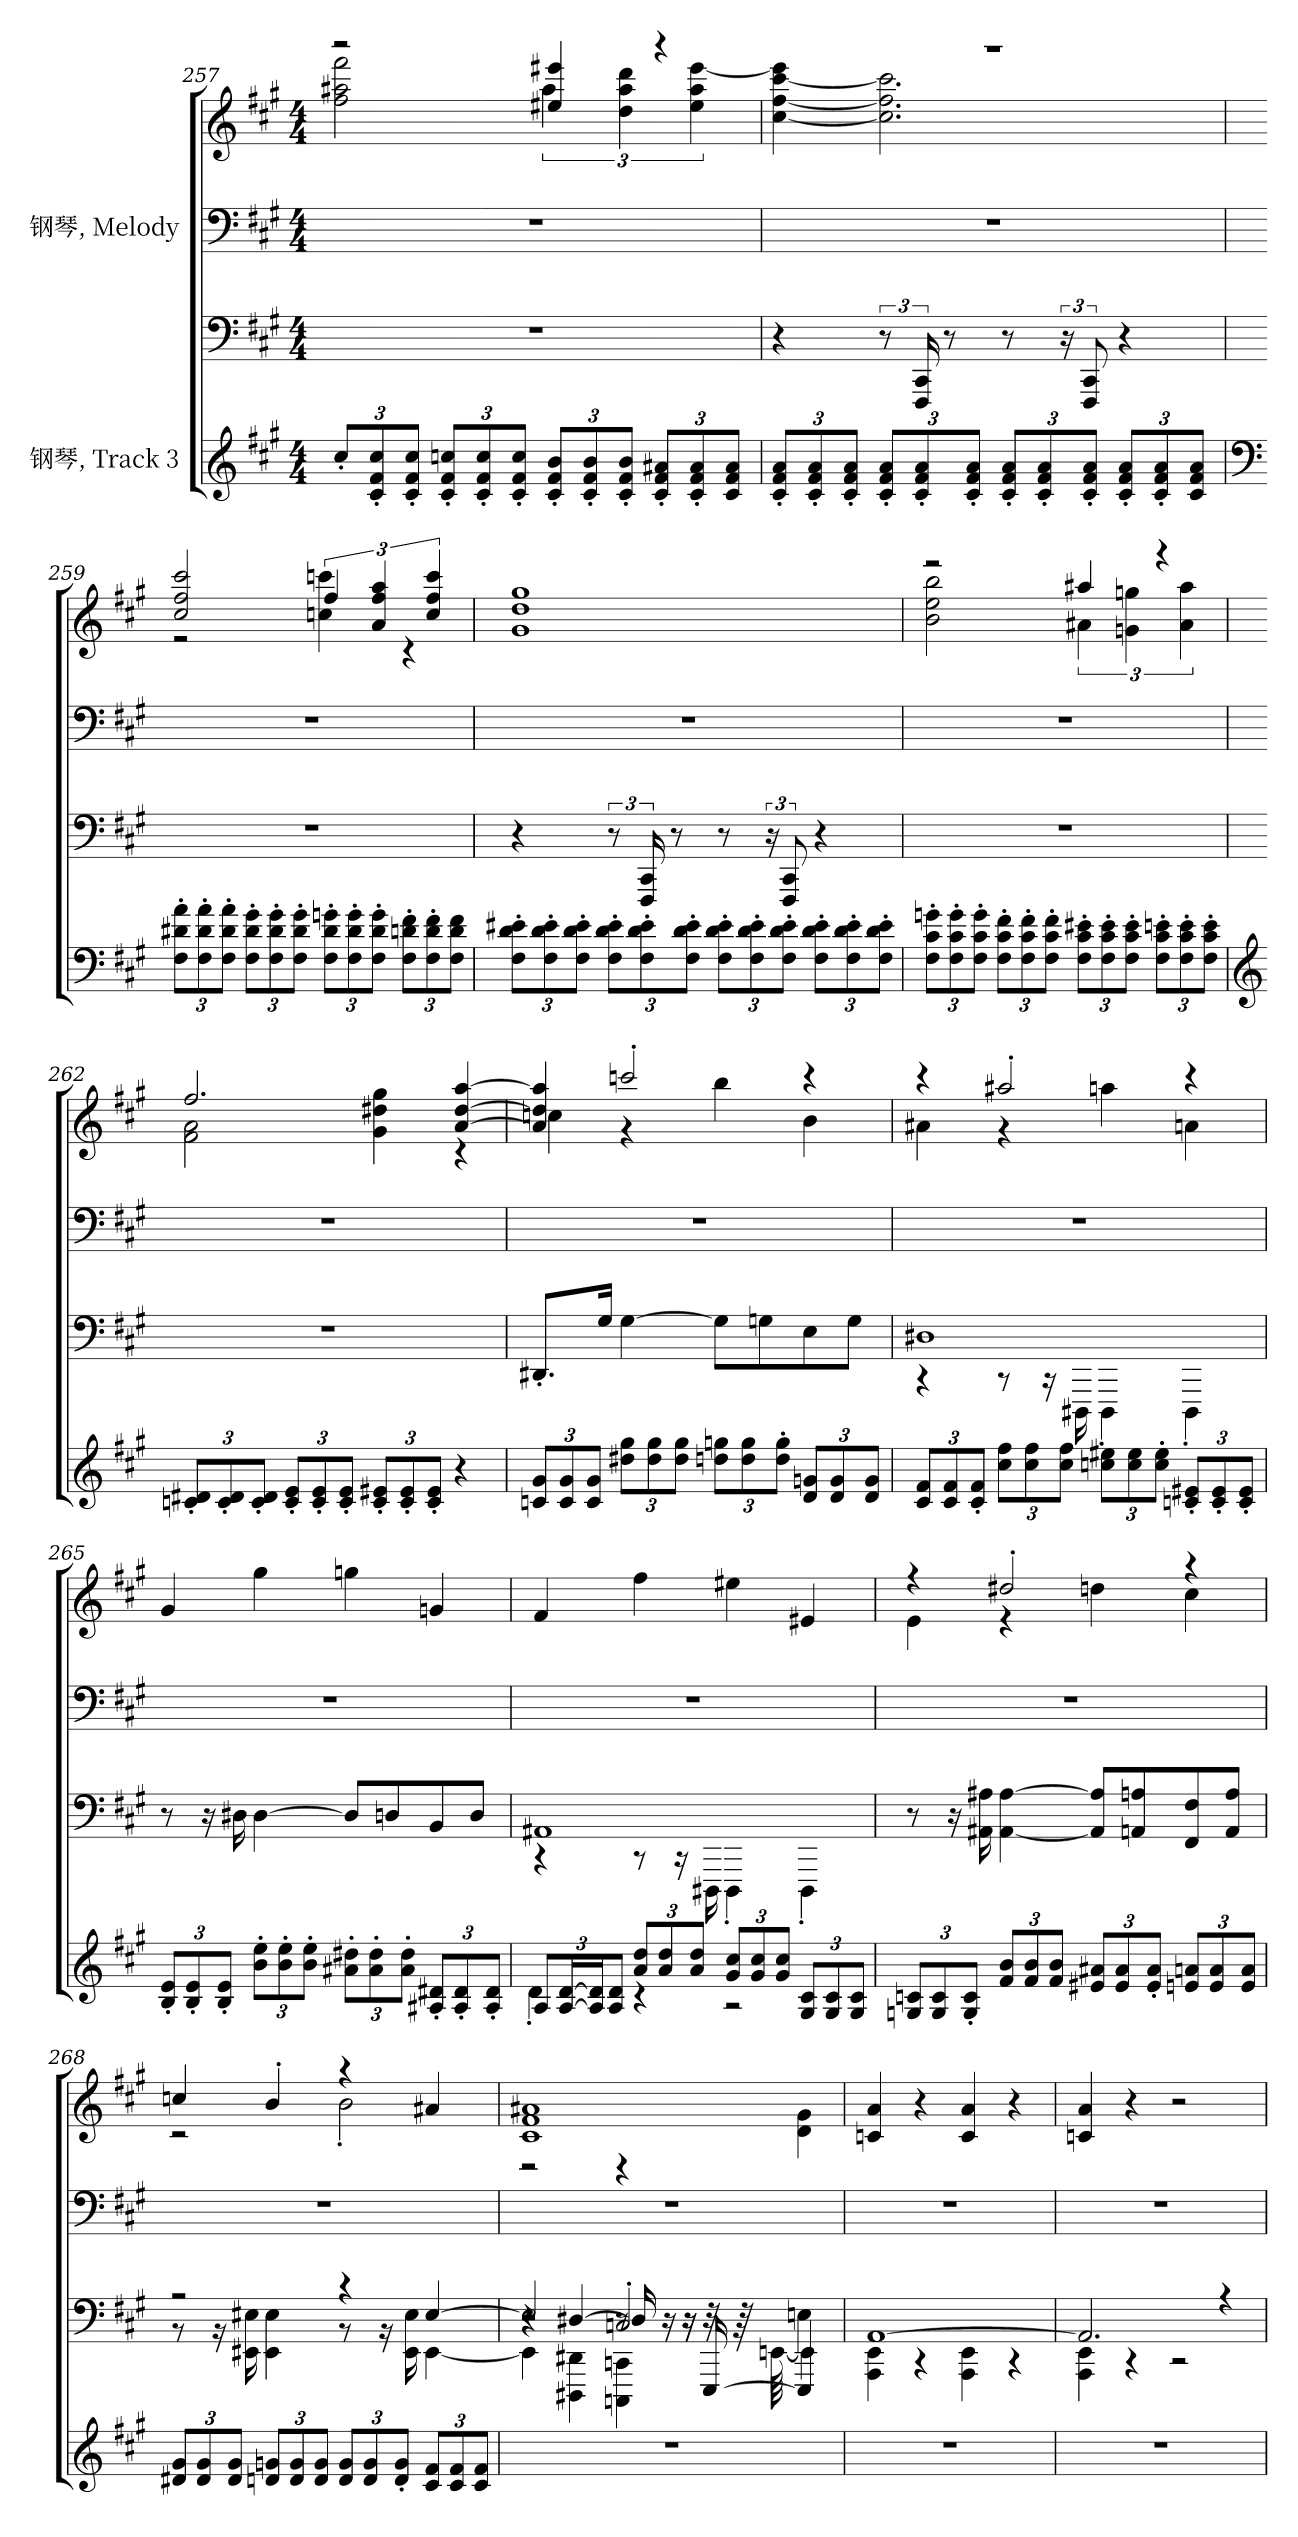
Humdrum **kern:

**kern	**kern	**kern	**kern
*part2	*part2	*part1	*part1
*staff4	*staff3	*staff2	*staff1
*I"钢琴, Track 3	*	*I"钢琴, Melody	*
!!LO:LB:g=z
*clefG2	*clefF4	*clefF4	*clefG2
*k[f#c#g#]	*k[f#c#g#]	*k[f#c#g#]	*k[f#c#g#]
*M4/4	*M4/4	*M4/4	*M4/4
*MM55	*MM55	*MM55	*MM55
*Xbrackettup	*	*	*
=257	=257	=257	=257
*	*	*	*^
12cc#'/L	1r	1r	2r	2ff#\ 2aa#X\ 2fff#\
12c#/' 12f#/' 12cc#/'	.	.	.	.
12c#/' 12f#/' 12cc#/'J	.	.	.	.
12c#/' 12f#/' 12ccn/'L	.	.	.	.
12c#/' 12f#/' 12cc/'	.	.	.	.
12c#/' 12f#/' 12cc/'J	.	.	.	.
12c#/' 12f#/' 12b/'L	.	.	4ee#X/ 4eee#X/	6aa#\
12c#/' 12f#/' 12b/'	.	.	.	.
12c#/' 12f#/' 12b/'J	.	.	.	6dd\ 6aa#\ 6ddd\
12c#/' 12f#/' 12a#X/'L	.	.	4r	.
12c#/' 12f#/' 12a#/'	.	.	.	6ee#\ 6aa#\ [6eee#\
12c#/ 12f#/ 12a#/J	.	.	.	.
=258	=258	=258	=258	=258
*	*	*	*MM54	*
12c#/' 12f#/' 12a/'L	4r	1r	1r	[4cc#\ [4ff#\ [4ccc#\ 4eee#\]
12c#/' 12f#/' 12a/'	.	.	.	.
12c#/' 12f#/' 12a/'J	.	.	.	.
12c#/' 12f#/' 12a/'L	12r	.	.	2.cc#\] 2.ff#\] 2.ccc#\]
12c#/' 12f#/' 12a/'	24FFF#/ 24CC#/	.	.	.
.	8r	.	.	.
12c#/' 12f#/' 12a/'J	.	.	.	.
12c#/' 12f#/' 12a/'L	8r	.	.	.
12c#/' 12f#/' 12a/'	.	.	.	.
.	24r	.	.	.
12c#/' 12f#/' 12a/'J	12FFF#/ 12CC#/	.	.	.
12c#/' 12f#/' 12a/'L	4r	.	.	.
12c#/' 12f#/' 12a/'	.	.	.	.
12c#/ 12f#/ 12a/J	.	.	.	.
!!LO:LB:g=z	!!
=259	=259	=259	=259	=259
*clefF4	*	*	*	*
12F#\' 12d#X\' 12a\'L	1r	1r	2cc#/ 2ff#/ 2ccc#/	2r
12F#\' 12d#\' 12a\'	.	.	.	.
12F#\' 12d#\' 12a\'J	.	.	.	.
12F#\' 12d#\' 12g#\'L	.	.	.	.
12F#\' 12d#\' 12g#\'	.	.	.	.
12F#\' 12d#\' 12g#\'J	.	.	.	.
12F#\' 12d#\' 12gn\'L	.	.	6ff#/	4ccn\ 4cccn\
12F#\' 12d#\' 12g\'	.	.	.	.
12F#\' 12d#\' 12g\'J	.	.	6a/ 6ff#/ 6aa/	.
12F#\' 12dn\' 12f#\'L	.	.	.	4r
12F#\' 12d\' 12f#\'	.	.	6cc/ 6ff#/ 6ccc/	.
12F#\ 12d\ 12f#\J	.	.	.	.
*	*	*	*v	*v
=260	=260	=260	=260
12F#\' 12d\' 12e#X\'L	4r	1r	1g# 1dd 1gg#
12F#\' 12d\' 12e#\'	.	.	.
12F#\' 12d\' 12e#\'J	.	.	.
12F#\' 12d\' 12e#\'L	12r	.	.
12F#\' 12d\' 12e#\'	24FFF#/ 24CC#/	.	.
.	8r	.	.
12F#\' 12d\' 12e#\'J	.	.	.
12F#\' 12d\' 12e#\'L	8r	.	.
12F#\' 12d\' 12e#\'	.	.	.
.	24r	.	.
12F#\' 12d\' 12e#\'J	12FFF#/ 12CC#/	.	.
12F#\' 12d\' 12e#\'L	4r	.	.
12F#\' 12d\' 12e#\'	.	.	.
12F#\' 12d\' 12e#\'J	.	.	.
!!LO:PB:g=z
=261	=261	=261	=261
*	*	*	*^
12F#\' 12c#\' 12gn\'L	1r	1r	2r	2b\ 2ee\ 2bb\
12F#\' 12c#\' 12g\'	.	.	.	.
12F#\' 12c#\' 12g\'J	.	.	.	.
12F#\' 12c#\' 12f#\'L	.	.	.	.
12F#\' 12c#\' 12f#\'	.	.	.	.
12F#\' 12c#\' 12f#\'J	.	.	.	.
12F#\' 12c#\' 12e#X\'L	.	.	4aa#X/	6a#X\
12F#\' 12c#\' 12e#\'	.	.	.	.
12F#\' 12c#\' 12e#\'J	.	.	.	6gn\ 6ggn\
12F#\' 12c#\' 12en\'L	.	.	4r	.
12F#\' 12c#\' 12e\'	.	.	.	6a#\ 6aa#\
12F#\' 12c#\' 12e\'J	.	.	.	.
=262	=262	=262	=262	=262
*clefG2	*	*	*	*
12cn/' 12d#X/'L	1r	1r	2.ff#/	2f#\ 2a\
12c/' 12d#/'	.	.	.	.
12c/' 12d#/'J	.	.	.	.
12c/' 12e/'L	.	.	.	.
12c/' 12e/'	.	.	.	.
12c/' 12e/'J	.	.	.	.
12c/' 12e#X/'L	.	.	.	4g#\ 4dd#X\ 4gg#\
12c/' 12e#/'	.	.	.	.
12c/' 12e#/'J	.	.	.	.
4r	.	.	[4a/ [4dd#/ [4aa/	4r
!!LO:LB:g=z	!!
=263	=263	=263	=263	=263
*	*	*	*MM48	*
12cn/ 12g#/L	8.DD#X'/L	1r	4a/] 4dd#/] 4aa/]	4ccn\
12c/ 12g#/	.	.	.	.
12c/ 12g#/J	.	.	.	.
.	16G#/Jk	.	.	.
12dd#X\ 12gg#\L	[4G#\	.	2cccn'/	4r
12dd#\ 12gg#\	.	.	.	.
12dd#\ 12gg#\J	.	.	.	.
12ddn\ 12ggn\L	8G#\L]	.	.	4bb\
12dd\ 12gg\	.	.	.	.
.	8Gn\	.	.	.
12dd\' 12gg\'J	.	.	.	.
12d/ 12gn/L	8E\	.	4r	4b\
12d/ 12g/	.	.	.	.
.	8G\J	.	.	.
12d/ 12g/J	.	.	.	.
=264	=264	=264	=264	=264
*	*^	*	*	*
12c#/ 12f#/L	1D#X	4r	1r	4r	4a#X\
12c#/ 12f#/	.	.	.	.	.
12c#/' 12f#/'J	.	.	.	.	.
12cc#\ 12ff#\L	.	8r	.	2aa#X'/	4r
12cc#\ 12ff#\	.	.	.	.	.
.	.	16r	.	.	.
12cc#\ 12ff#\J	.	.	.	.	.
.	.	16DDD#X\	.	.	.
12ccn\ 12ee#X\L	.	4DDD#'\	.	.	4aan\
12cc\ 12ee#\	.	.	.	.	.
12cc\' 12ee#\'J	.	.	.	.	.
12cn/' 12e#X/'L	.	4DDD#'\	.	4r	4an\
12c/' 12e#/'	.	.	.	.	.
12c/' 12e#/'J	.	.	.	.	.
*	*v	*v	*	*v	*v
!!LO:LB:g=z
=265	=265	=265	=265
12B/' 12e/'L	8r	1r	4g#/
12B/' 12e/'	.	.	.
.	16r	.	.
12B/' 12e/'J	.	.	.
.	16D#X\	.	.
12b\' 12ee\'L	[4D#\	.	4gg#\
12b\' 12ee\'	.	.	.
12b\' 12ee\'J	.	.	.
12a#X\' 12dd#X\'L	8D#/L]	.	4ggn\
12a#\' 12dd#\'	.	.	.
.	8Dn/	.	.
12a#\' 12dd#\'J	.	.	.
12A#X/' 12d#X/'L	8BB/	.	4gn/
12A#/' 12d#/'	.	.	.
.	8D/J	.	.
12A#/' 12d#/'J	.	.	.
=266	=266	=266	=266
*^	*^	*	*
12A/L	4d'\	1AA#X	4r	1r	4f#/
[24A/ [24d/L	.	.	.	.	.
24A/] 24d/]J	.	.	.	.	.
12A/ 12d/J	.	.	.	.	.
12a/ 12dd/L	4r	.	8r	.	4ff#\
12a/ 12dd/	.	.	.	.	.
.	.	.	16r	.	.
12a/ 12dd/J	.	.	.	.	.
.	.	.	16DDD#X\	.	.
12g#/ 12cc#/L	2r	.	4DDD#'\	.	4ee#X\
12g#/ 12cc#/	.	.	.	.	.
12g#/ 12cc#/J	.	.	.	.	.
12G#/ 12c#/L	.	.	4DDD#'\	.	4e#X/
12G#/ 12c#/	.	.	.	.	.
12G#/ 12c#/J	.	.	.	.	.
*v	*v	*	*	*	*
*	*v	*v	*	*
!!LO:PB:g=z
=267	=267	=267	=267
*	*	*	*^
12Gn/ 12cn/L	8r	1r	4r	4e\
12G/ 12c/	.	.	.	.
.	16r	.	.	.
12G/' 12c/'J	.	.	.	.
.	16AA#X\ 16A#X\	.	.	.
*	*	*	*MM43	*
12f#/ 12b/L	[4AA#\ [4A#\	.	2dd#X'/	4r
12f#/ 12b/	.	.	.	.
12f#/ 12b/J	.	.	.	.
12e#X/ 12a#X/L	8AA#/] 8A#/]L	.	.	4ddn\
12e#/ 12a#/	.	.	.	.
.	8AAn/ 8An/	.	.	.
12e#/' 12a#/'J	.	.	.	.
12en/ 12an/L	8FF#/ 8F#/	.	4r	4cc#\
12e/ 12a/	.	.	.	.
.	8AA/ 8A/J	.	.	.
12e/ 12a/J	.	.	.	.
=268	=268	=268	=268	=268
*	*^	*	*	*
12d#X/ 12g#/L	2r	8r	1r	4ccn/	2r
12d#/ 12g#/	.	.	.	.	.
.	.	16r	.	.	.
12d#/ 12g#/J	.	.	.	.	.
.	.	16EE#X\ 16E#X\	.	.	.
12dn/ 12gn/L	.	4EE#\ 4E#\	.	4b'/	.
12d/ 12g/	.	.	.	.	.
12d/ 12g/J	.	.	.	.	.
12d/ 12g/L	4r	8r	.	4r	2b'\
12d/ 12g/	.	.	.	.	.
.	.	16r	.	.	.
12d/' 12g/'J	.	.	.	.	.
.	.	16EE#\ 16E#\	.	.	.
12c#/ 12f#/L	[4E#/	[4EE#\	.	4a#X/	.
12c#/ 12f#/	.	.	.	.	.
12c#/ 12f#/J	.	.	.	.	.
*	*v	*v	*	*	*
!!LO:LB:g=z	!!
=269	=269	=269	=269	=269
*	*	*	*MM34	*
*	*^	*	*	*
*	*	*^	*	*	*
*	*	*	*^	*	*	*
1r	2E#/]	4EE#\]	4r	2r	1r	1c# 1f# 1a#X	2r
.	.	4DDD#X\ 4DD#X\	[4D#X/	.	.	.	.
.	2Cn'/	4CCCn\ 4CCn\	16D#/]	8r	.	.	4r
.	.	.	16r	.	.	.	.
.	.	.	16r	16r	.	.	.
.	.	.	[16EEE/	32r	.	.	.
.	.	.	.	64r	.	.	.
.	.	.	.	[64EEn\	.	.	.
.	.	4En\	4EEE/]	4EE\]	.	.	4d\ 4g#\
*	*	*v	*v	*v	*	*v	*v
=270	=270	=270	=270	=270
1r	[1AA	4AAA\ 4EE\	1r	4cn/ 4a/
.	.	4r	.	4r
.	.	4AAA\ 4EE\	.	4c/ 4a/
.	.	4r	.	4r
=271	=271	=271	=271	=271
1r	2.AA/]	4AAA\ 4EE\	1r	4cn/ 4a/
.	.	4r	.	4r
.	.	2r	.	2r
.	4r	.	.	.
*	*v	*v	*	*
=	=	=	=
*-	*-	*-	*-
